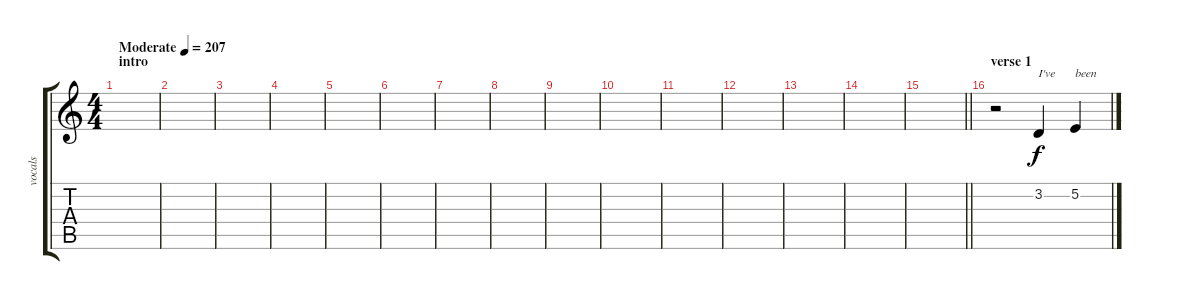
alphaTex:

\track ("vocals" "vocals") {instrument harmonica}
\staff {score tabs}
\tuning (E4 B3 G3 D3 A2 E2) {hide}
\ts (4 4)
\section ("" "intro")
\tempo (207 "Moderate")
\clef g2
\ks c
|
|
|
|
|
|
|
|
|
|
|
|
|
|
\barLineRight lightlight
|
\section ("" "verse 1")
r.2 3.2.4{txt "I've"} 5.2.4{txt "been"}
